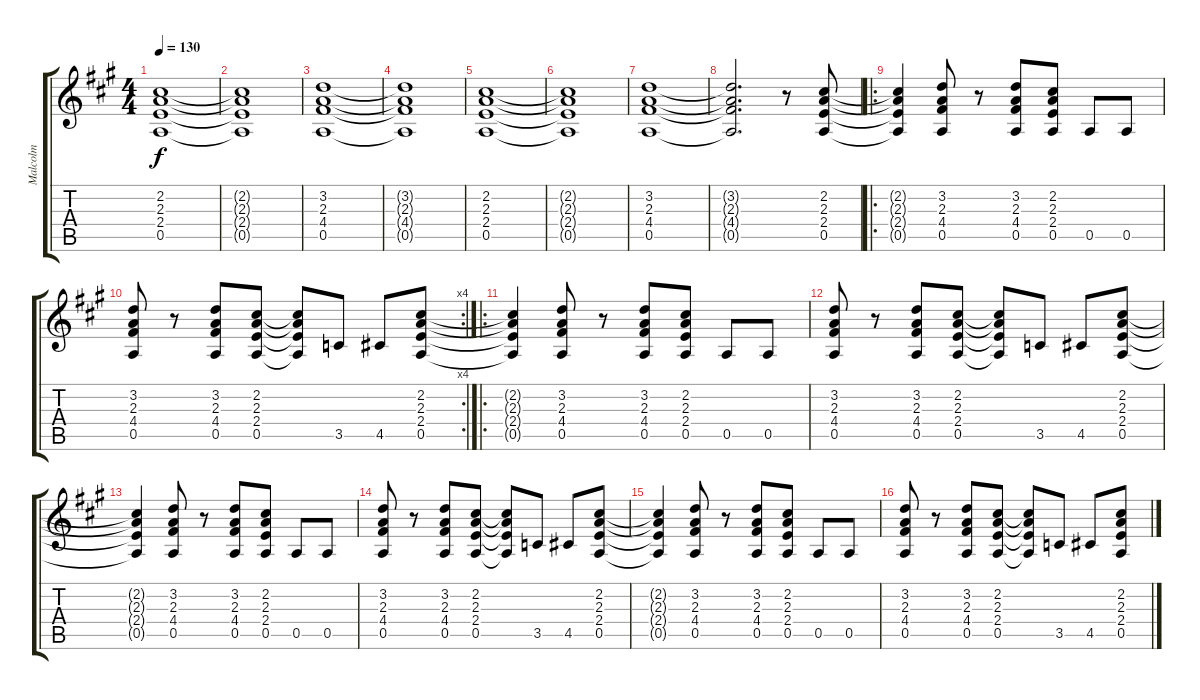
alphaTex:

\track ("Malcolm" "Malcolm") {instrument overdrivenguitar}
\staff {score tabs}
\tuning (E4 B3 G3 D3 A2 E2) {hide}
\ts (4 4)
\tempo 130
\clef g2
\ks a
(2.2 2.3 2.4 0.5).1{dy f instrument overdrivenguitar} |
(2.2{t} 2.3{t} 2.4{t} 0.5{t}).1 |
(3.2 2.3 4.4 0.5).1 |
(3.2{t} 2.3{t} 4.4{t} 0.5{t}).1 |
(2.2 2.3 2.4 0.5).1 |
(2.2{t} 2.3{t} 2.4{t} 0.5{t}).1 |
(3.2 2.3 4.4 0.5).1 |
(3.2{t} 2.3{t} 4.4{t} 0.5{t}).2{d} r.8 (2.2 2.3 2.4 0.5).8 |
\ro
(2.2{t} 2.3{t} 2.4{t} 0.5{t}).4 (3.2 2.3 4.4 0.5).8 r.8 (3.2 2.3 4.4 0.5).8 (2.2 2.3 2.4 0.5).8 0.5.8 0.5.8 |
\rc 4
(3.2 2.3 4.4 0.5).8 r.8 (3.2 2.3 4.4 0.5).8 (2.2 2.3 2.4 0.5).8 (2.2{t} 2.3{t} 2.4{t} 0.5{t}).8 3.5.8 4.5.8 (2.2 2.3 2.4 0.5).8 |
\ro
(2.2{t} 2.3{t} 2.4{t} 0.5{t}).4 (3.2 2.3 4.4 0.5).8 r.8 (3.2 2.3 4.4 0.5).8 (2.2 2.3 2.4 0.5).8 0.5.8 0.5.8 |
(3.2 2.3 4.4 0.5).8 r.8 (3.2 2.3 4.4 0.5).8 (2.2 2.3 2.4 0.5).8 (2.2{t} 2.3{t} 2.4{t} 0.5{t}).8 3.5.8 4.5.8 (2.2 2.3 2.4 0.5).8 |
(2.2{t} 2.3{t} 2.4{t} 0.5{t}).4 (3.2 2.3 4.4 0.5).8 r.8 (3.2 2.3 4.4 0.5).8 (2.2 2.3 2.4 0.5).8 0.5.8 0.5.8 |
(3.2 2.3 4.4 0.5).8 r.8 (3.2 2.3 4.4 0.5).8 (2.2 2.3 2.4 0.5).8 (2.2{t} 2.3{t} 2.4{t} 0.5{t}).8 3.5.8 4.5.8 (2.2 2.3 2.4 0.5).8 |
(2.2{t} 2.3{t} 2.4{t} 0.5{t}).4 (3.2 2.3 4.4 0.5).8 r.8 (3.2 2.3 4.4 0.5).8 (2.2 2.3 2.4 0.5).8 0.5.8 0.5.8 |
(3.2 2.3 4.4 0.5).8 r.8 (3.2 2.3 4.4 0.5).8 (2.2 2.3 2.4 0.5).8 (2.2{t} 2.3{t} 2.4{t} 0.5{t}).8 3.5.8 4.5.8 (2.2 2.3 2.4 0.5).8
